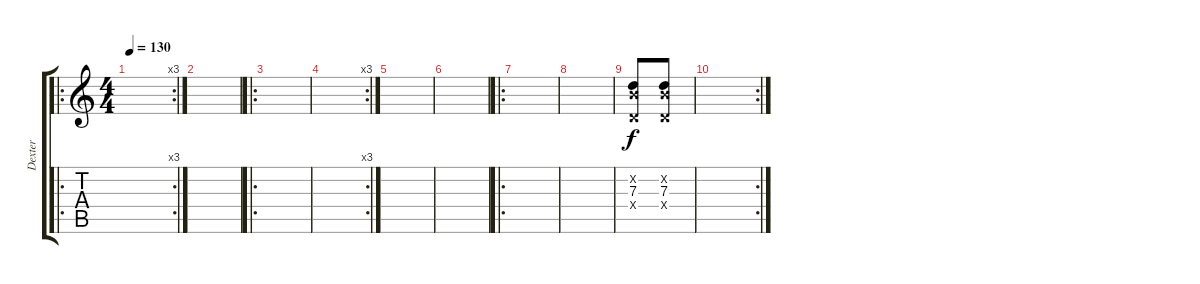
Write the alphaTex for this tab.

\track ("Dexter" "Dexter") {instrument electricguitarmuted}
\staff {score tabs}
\tuning (E4 B3 G3 D3 A2 E2) {hide}
\ro
\rc 3
\ts (4 4)
\tempo 130
\clef g2
\ks c
|
|
\ro
|
\rc 3
|
|
|
\ro
|
|
(0.2{x} 7.3 0.4{x}).8 (0.2{x} 7.3 0.4{x}).8 |
\rc 2
